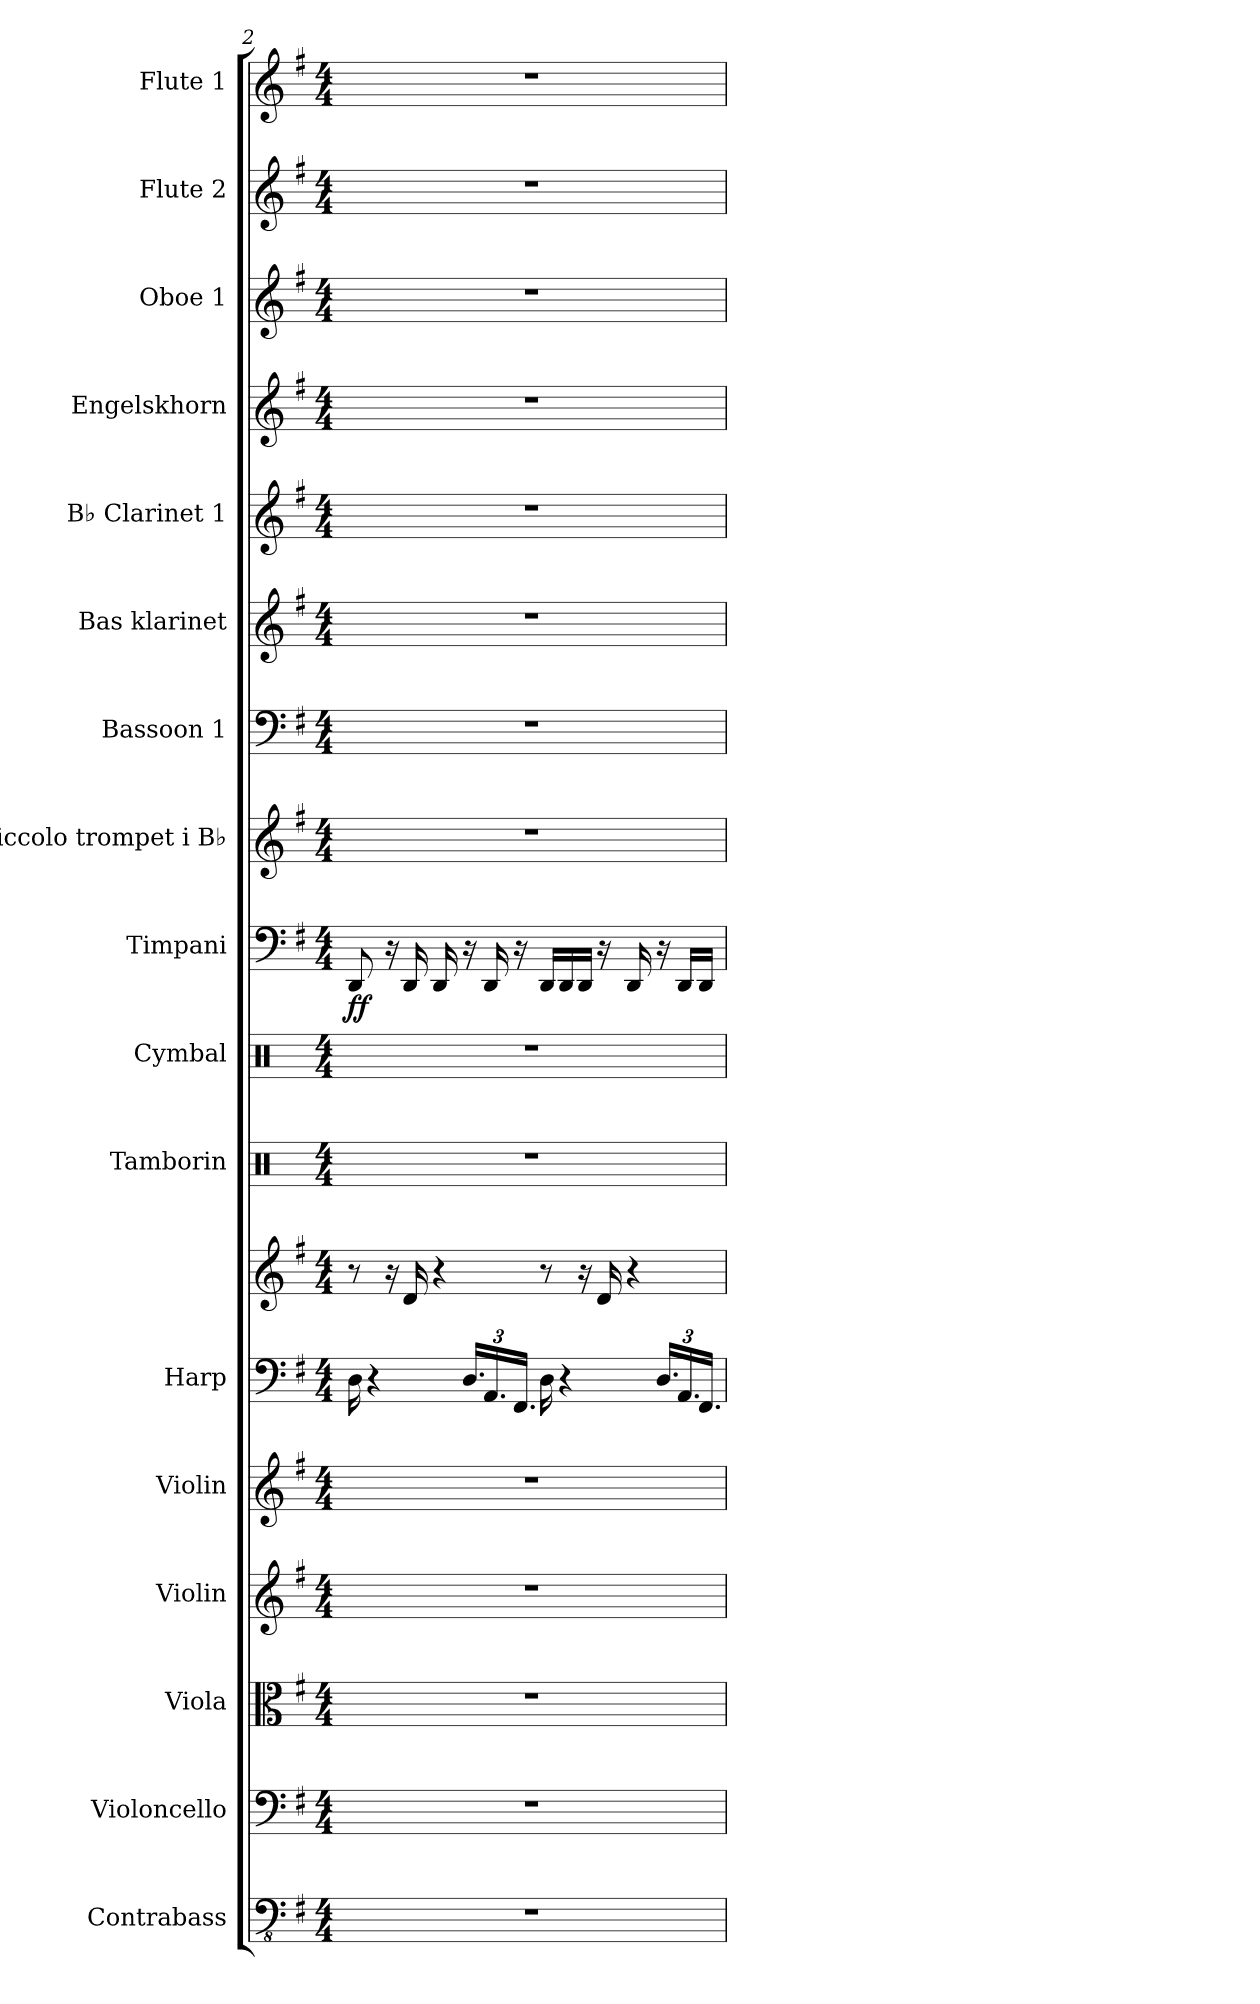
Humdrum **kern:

**kern	**kern	**kern	**kern	**kern	**kern	**kern	**dynam	**kern	**kern	**kern	**dynam	**kern	**kern	**kern	**kern	**kern	**kern	**kern	**kern
*part17	*part16	*part15	*part14	*part13	*part12	*part12	*part12	*part11	*part10	*part9	*part9	*part8	*part7	*part6	*part5	*part4	*part3	*part2	*part1
*staff18	*staff17	*staff16	*staff15	*staff14	*staff13	*staff12	*staff12/13	*staff11	*staff10	*staff9	*staff9	*staff8	*staff7	*staff6	*staff5	*staff4	*staff3	*staff2	*staff1
*I"Contrabass	*I"Violoncello	*I"Viola	*I"Violin	*I"Violin	*I"Harp	*	*	*I"Tamborin	*I"Cymbal	*I"Timpani	*	*I"Piccolo trompet i B♭	*I"Bassoon 1	*I"Bas klarinet	*I"B♭ Clarinet 1	*I"Engelskhorn	*I"Oboe 1	*I"Flute 2	*I"Flute 1
*I'Cb.	*I'Vc.	*I'Vla.	*I'Vln.	*I'Vln.	*I'Hrp.	*	*	*I'Tamb.	*I'Cym.	*I'Timp.	*	*I'P. tpt. i B♭	*I'Bsn. 1	*	*I'B♭ Cl. 1	*I'E.horn	*I'Ob. 1	*I'Fl. 2	*I'Fl. 1
*clefFv4	*clefF4	*clefC3	*clefG2	*clefG2	*clefF4	*clefG2	*	*clefX	*clefX	*clefF4	*	*clefG2	*clefF4	*clefG2	*clefG2	*clefG2	*clefG2	*clefG2	*clefG2
*ITrd7c12	*	*	*	*	*	*	*	*	*	*	*	*ITrd1c2	*	*ITrd1c2	*ITrd1c2	*ITrd4c7	*	*	*
*k[f#]	*k[f#]	*k[f#]	*k[f#]	*k[f#]	*k[f#]	*k[f#]	*	*k[]	*k[]	*k[f#]	*	*k[b-]	*k[f#]	*k[b-]	*k[b-]	*k[]	*k[f#]	*k[f#]	*k[f#]
*M4/4	*M4/4	*M4/4	*M4/4	*M4/4	*M4/4	*M4/4	*	*M4/4	*M4/4	*M4/4	*	*M4/4	*M4/4	*M4/4	*M4/4	*M4/4	*M4/4	*M4/4	*M4/4
*MM82	*MM82	*MM82	*MM82	*MM82	*MM82	*MM82	*	*MM82	*MM82	*MM82	*	*MM82	*MM82	*MM82	*MM82	*MM82	*MM82	*MM82	*MM82
=2	=2	=2	=2	=2	=2	=2	=2	=2	=2	=2	=2	=2	=2	=2	=2	=2	=2	=2	=2
!	!	!	!	!	!	!	!LO:DY:b=2	!	!	!	!	!	!	!	!	!	!	!	!
!	!	!	!	!	!	!	!LO:DY:n=1:b	!	!	!	!LO:DY:b	!	!	!	!	!	!	!	!
1r	1r	1r	1r	1r	16D\	8r	other-dynamics f	1r	1r	8DD/	ff	1r	1r	1r	1r	1r	1r	1r	1r
.	.	.	.	.	4r	.	.	.	.	.	.	.	.	.	.	.	.	.	.
.	.	.	.	.	.	16r	.	.	.	16r	.	.	.	.	.	.	.	.	.
.	.	.	.	.	.	16d/	.	.	.	16DD/	.	.	.	.	.	.	.	.	.
.	.	.	.	.	.	4r	.	.	.	16DD/	.	.	.	.	.	.	.	.	.
*	*	*	*	*	*Xbrackettup	*	*	*	*	*	*	*	*	*	*	*	*	*	*
.	.	.	.	.	24.D/LL	.	.	.	.	16r	.	.	.	.	.	.	.	.	.
.	.	.	.	.	24.AA/	.	.	.	.	16DD/	.	.	.	.	.	.	.	.	.
.	.	.	.	.	24.FF#/JJ	.	.	.	.	16r	.	.	.	.	.	.	.	.	.
.	.	.	.	.	16D\	8r	.	.	.	16DD/LL	.	.	.	.	.	.	.	.	.
.	.	.	.	.	4r	.	.	.	.	16DD/	.	.	.	.	.	.	.	.	.
.	.	.	.	.	.	16r	.	.	.	16DD/JJ	.	.	.	.	.	.	.	.	.
.	.	.	.	.	.	16d/	.	.	.	16r	.	.	.	.	.	.	.	.	.
.	.	.	.	.	.	4r	.	.	.	16DD/	.	.	.	.	.	.	.	.	.
.	.	.	.	.	24.D/LL	.	.	.	.	16r	.	.	.	.	.	.	.	.	.
.	.	.	.	.	24.AA/	.	.	.	.	16DD/LL	.	.	.	.	.	.	.	.	.
.	.	.	.	.	24.FF#/JJ	.	.	.	.	16DD/JJ	.	.	.	.	.	.	.	.	.
=	=	=	=	=	=	=	=	=	=	=	=	=	=	=	=	=	=	=	=
*-	*-	*-	*-	*-	*-	*-	*-	*-	*-	*-	*-	*-	*-	*-	*-	*-	*-	*-	*-
